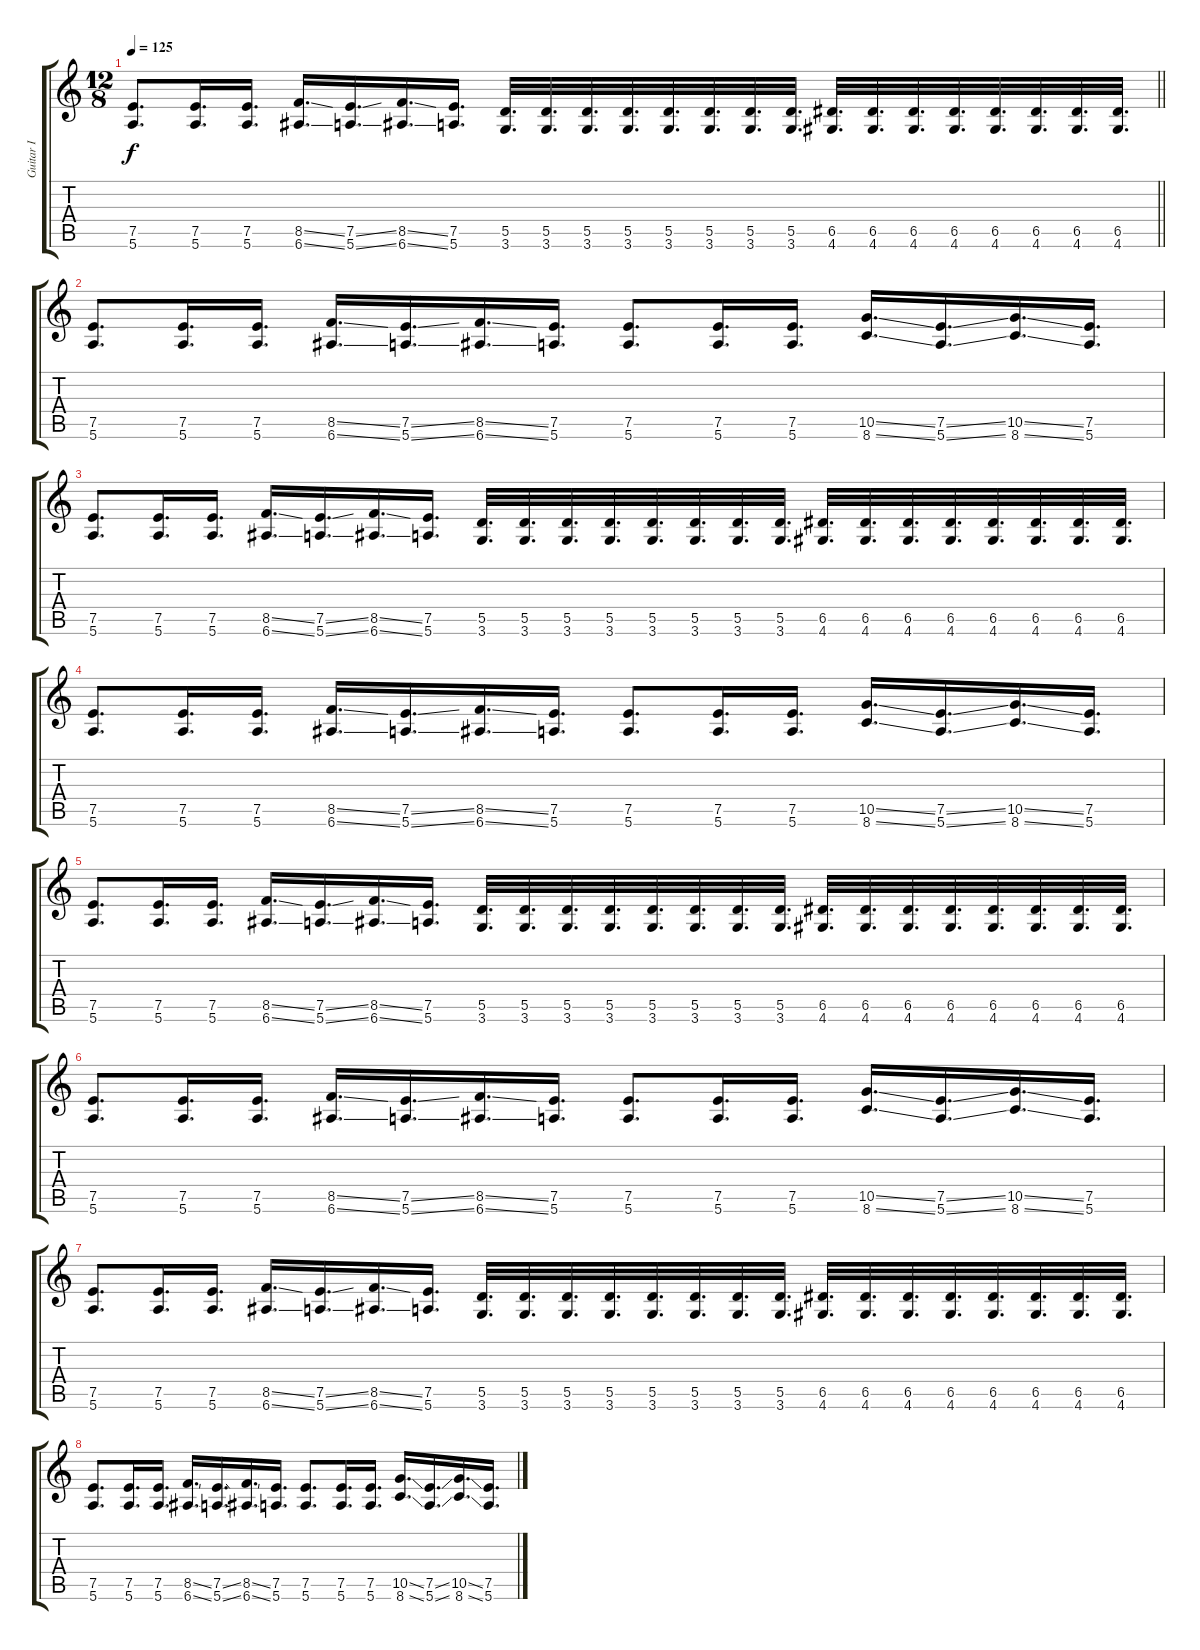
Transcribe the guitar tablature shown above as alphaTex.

\track ("Guitar I" "Guitar I") {instrument distortionguitar}
\staff {score tabs}
\tuning (E4 B3 G3 D3 A2 E2) {hide}
\ts (12 8)
\tempo 125
\clef g2
\barLineRight lightlight
\ks c
(7.5 5.6).8{d dy f} (7.5 5.6).16{d} (7.5 5.6).16{d} (8.5{ss} 6.6{ss}).16{d} (7.5{ss} 5.6{ss}).16{d} (8.5{ss} 6.6{ss}).16{d} (7.5 5.6).16{d} (5.5 3.6).32{d} (5.5 3.6).32{d} (5.5 3.6).32{d} (5.5 3.6).32{d} (5.5 3.6).32{d} (5.5 3.6).32{d} (5.5 3.6).32{d} (5.5 3.6).32{d} (6.5 4.6).32{d} (6.5 4.6).32{d} (6.5 4.6).32{d} (6.5 4.6).32{d} (6.5 4.6).32{d} (6.5 4.6).32{d} (6.5 4.6).32{d} (6.5 4.6).32{d} |
(7.5 5.6).8{d} (7.5 5.6).16{d} (7.5 5.6).16{d} (8.5{ss} 6.6{ss}).16{d} (7.5{ss} 5.6{ss}).16{d} (8.5{ss} 6.6{ss}).16{d} (7.5 5.6).16{d} (7.5 5.6).8{d} (7.5 5.6).16{d} (7.5 5.6).16{d} (10.5{ss} 8.6{ss}).16{d} (7.5{ss} 5.6{ss}).16{d} (10.5{ss} 8.6{ss}).16{d} (7.5 5.6).16{d} |
(7.5 5.6).8{d} (7.5 5.6).16{d} (7.5 5.6).16{d} (8.5{ss} 6.6{ss}).16{d} (7.5{ss} 5.6{ss}).16{d} (8.5{ss} 6.6{ss}).16{d} (7.5 5.6).16{d} (5.5 3.6).32{d} (5.5 3.6).32{d} (5.5 3.6).32{d} (5.5 3.6).32{d} (5.5 3.6).32{d} (5.5 3.6).32{d} (5.5 3.6).32{d} (5.5 3.6).32{d} (6.5 4.6).32{d} (6.5 4.6).32{d} (6.5 4.6).32{d} (6.5 4.6).32{d} (6.5 4.6).32{d} (6.5 4.6).32{d} (6.5 4.6).32{d} (6.5 4.6).32{d} |
(7.5 5.6).8{d} (7.5 5.6).16{d} (7.5 5.6).16{d} (8.5{ss} 6.6{ss}).16{d} (7.5{ss} 5.6{ss}).16{d} (8.5{ss} 6.6{ss}).16{d} (7.5 5.6).16{d} (7.5 5.6).8{d} (7.5 5.6).16{d} (7.5 5.6).16{d} (10.5{ss} 8.6{ss}).16{d} (7.5{ss} 5.6{ss}).16{d} (10.5{ss} 8.6{ss}).16{d} (7.5 5.6).16{d} |
(7.5 5.6).8{d} (7.5 5.6).16{d} (7.5 5.6).16{d} (8.5{ss} 6.6{ss}).16{d} (7.5{ss} 5.6{ss}).16{d} (8.5{ss} 6.6{ss}).16{d} (7.5 5.6).16{d} (5.5 3.6).32{d} (5.5 3.6).32{d} (5.5 3.6).32{d} (5.5 3.6).32{d} (5.5 3.6).32{d} (5.5 3.6).32{d} (5.5 3.6).32{d} (5.5 3.6).32{d} (6.5 4.6).32{d} (6.5 4.6).32{d} (6.5 4.6).32{d} (6.5 4.6).32{d} (6.5 4.6).32{d} (6.5 4.6).32{d} (6.5 4.6).32{d} (6.5 4.6).32{d} |
(7.5 5.6).8{d} (7.5 5.6).16{d} (7.5 5.6).16{d} (8.5{ss} 6.6{ss}).16{d} (7.5{ss} 5.6{ss}).16{d} (8.5{ss} 6.6{ss}).16{d} (7.5 5.6).16{d} (7.5 5.6).8{d} (7.5 5.6).16{d} (7.5 5.6).16{d} (10.5{ss} 8.6{ss}).16{d} (7.5{ss} 5.6{ss}).16{d} (10.5{ss} 8.6{ss}).16{d} (7.5 5.6).16{d} |
(7.5 5.6).8{d} (7.5 5.6).16{d} (7.5 5.6).16{d} (8.5{ss} 6.6{ss}).16{d} (7.5{ss} 5.6{ss}).16{d} (8.5{ss} 6.6{ss}).16{d} (7.5 5.6).16{d} (5.5 3.6).32{d} (5.5 3.6).32{d} (5.5 3.6).32{d} (5.5 3.6).32{d} (5.5 3.6).32{d} (5.5 3.6).32{d} (5.5 3.6).32{d} (5.5 3.6).32{d} (6.5 4.6).32{d} (6.5 4.6).32{d} (6.5 4.6).32{d} (6.5 4.6).32{d} (6.5 4.6).32{d} (6.5 4.6).32{d} (6.5 4.6).32{d} (6.5 4.6).32{d} |
(7.5 5.6).8{d} (7.5 5.6).16{d} (7.5 5.6).16{d} (8.5{ss} 6.6{ss}).16{d} (7.5{ss} 5.6{ss}).16{d} (8.5{ss} 6.6{ss}).16{d} (7.5 5.6).16{d} (7.5 5.6).8{d} (7.5 5.6).16{d} (7.5 5.6).16{d} (10.5{ss} 8.6{ss}).16{d} (7.5{ss} 5.6{ss}).16{d} (10.5{ss} 8.6{ss}).16{d} (7.5 5.6).16{d}
